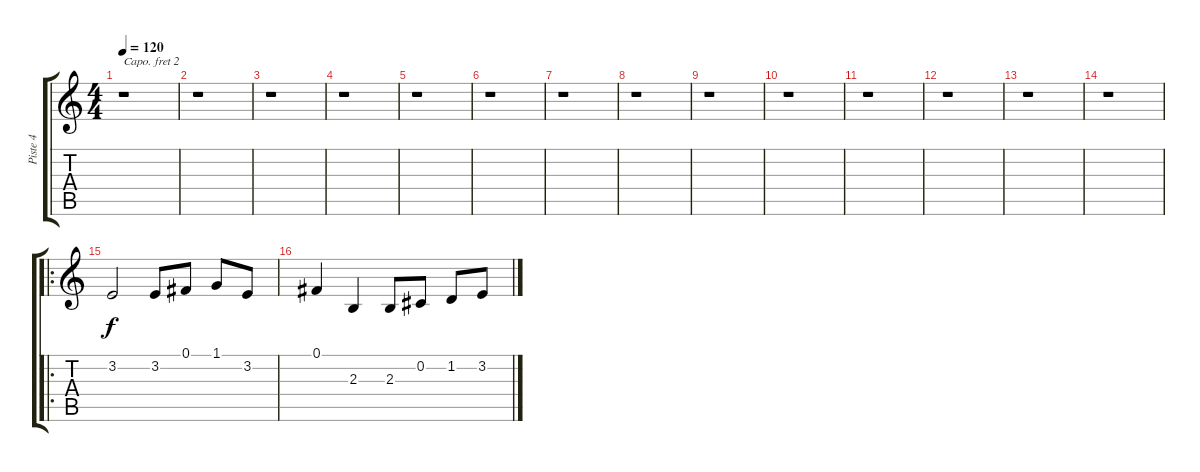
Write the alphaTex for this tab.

\track ("Piste 4" "Piste 4") {instrument accordion}
\staff {score tabs}
\capo 2
\tuning (E4 B3 G3 D3 A2 E2) {hide}
\ts (4 4)
\tempo 120
\clef g2
\ks c
r.1{dy f} |
r.1 |
r.1 |
r.1 |
r.1 |
r.1 |
r.1 |
r.1 |
r.1 |
r.1 |
r.1 |
r.1 |
r.1 |
r.1 |
\ro
3.2.2 3.2.8 0.1.8 1.1.8 3.2.8 |
0.1.4 2.3.4 2.3.8 0.2.8 1.2.8 3.2.8
